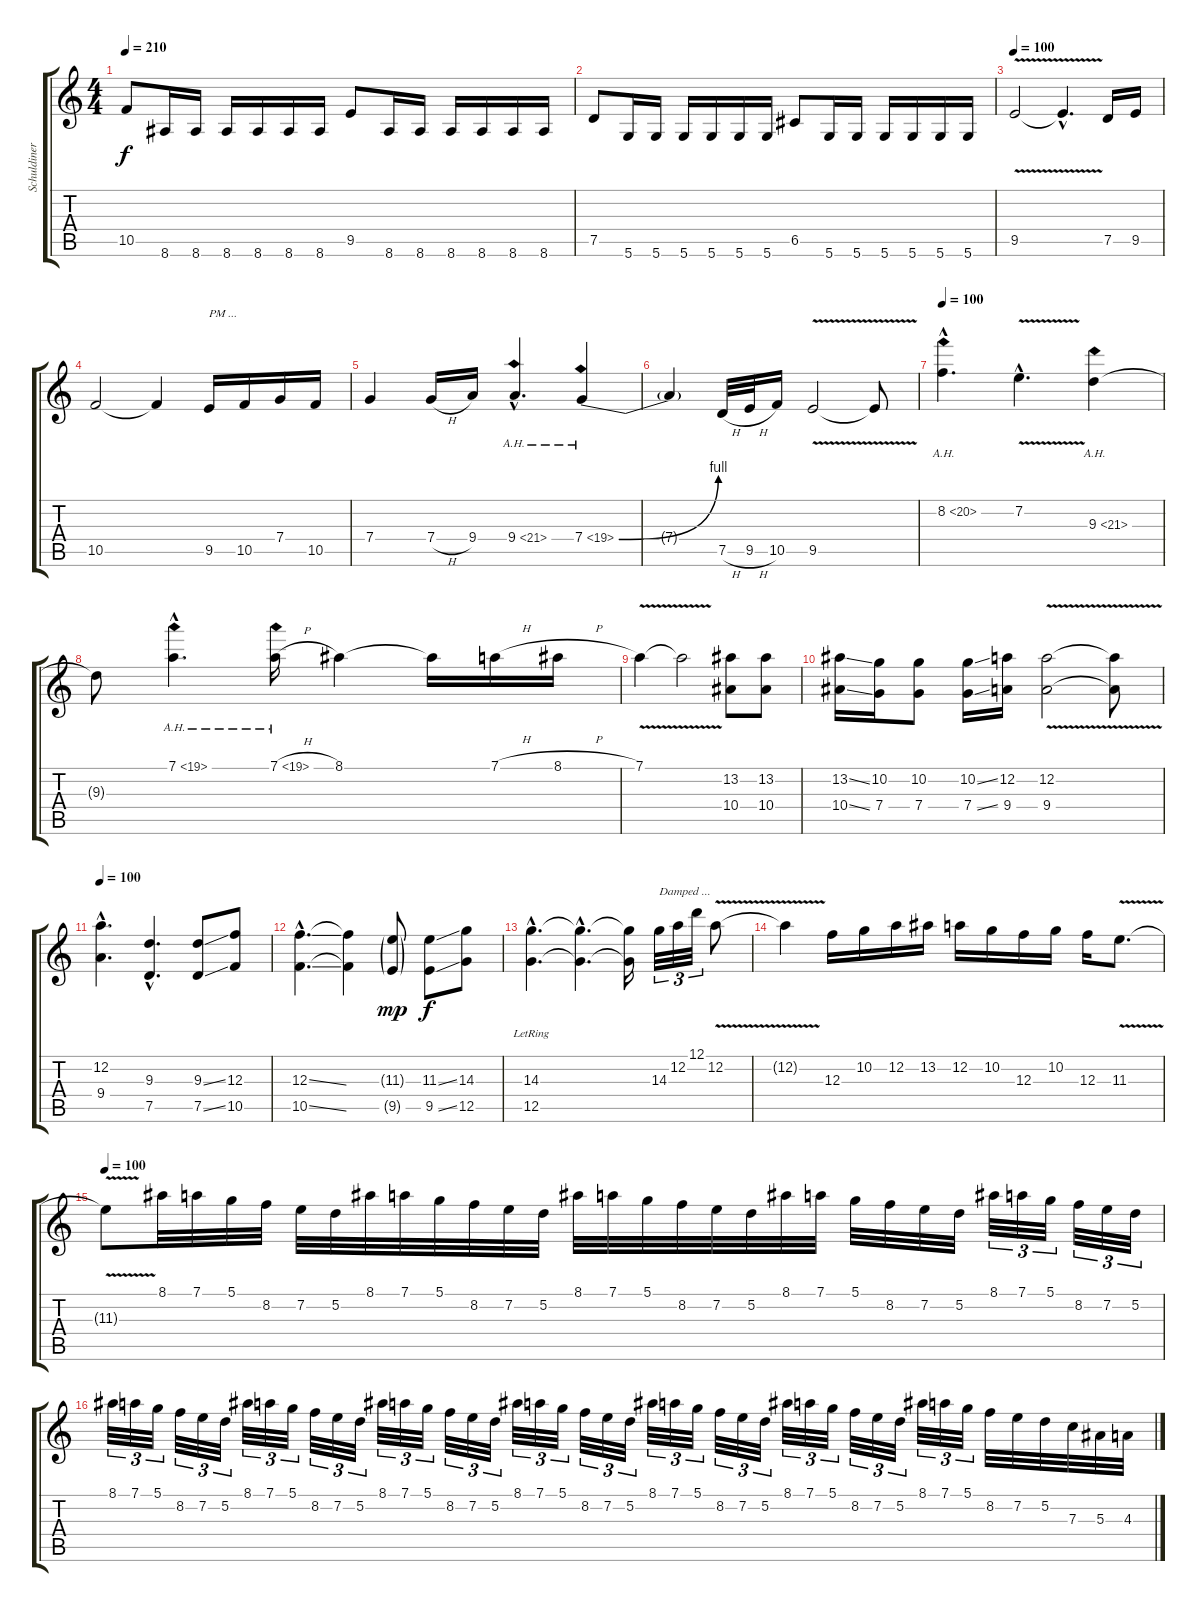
\track ("Schuldiner" "Schuldiner") {instrument distortionguitar}
\staff {score tabs}
\tuning (D4 A3 F3 C3 G2 D2) {hide}
\ts (4 4)
\tempo 210
\clef g2
\ks c
10.5.8{dy f} 8.6.16 8.6.16 8.6.16 8.6.16 8.6.16 8.6.16 9.5.8 8.6.16 8.6.16 8.6.16 8.6.16 8.6.16 8.6.16 |
7.5.8 5.6.16 5.6.16 5.6.16 5.6.16 5.6.16 5.6.16 6.5.8 5.6.16 5.6.16 5.6.16 5.6.16 5.6.16 5.6.16 |
\tempo 100
9.5{v}.2{volume 16} 9.5{hac t}.4{d} 7.5.16 9.5.16 |
10.5.2 10.5{t}.4 9.5.16{txt "PM ..."} 10.5.16 7.4.16 10.5.16 |
7.4.4 7.4{h}.16 9.4.16 9.4{ah 12 hac}.4{d} 7.4{be (bend 0 0 60 4) ah 12}.4 |
7.4{t}.4 7.5{h}.32 9.5{h}.32 10.5.16 9.5{v}.2 9.5{t}.8 |
\tempo 100
8.2{ah 12 hac}.4{d} 7.2{v hac}.4{d} 9.3{ah 12}.4 |
9.3{t}.8 7.1{ah 12 hac}.4{d} 7.1{ah 12 h}.16 8.1.4 8.1{t}.16 7.1{h}.16 8.1{h}.16 |
7.1{v}.4 7.1{t}.2 (13.2 10.4).8 (13.2 10.4).8 |
(13.2{ss} 10.4{ss}).16 (10.2 7.4).16 (10.2 7.4).8 (10.2{ss} 7.4{ss}).16 (12.2 9.4).16 (12.2{v} 9.4{v}).2 (12.2{t} 9.4{t}).8 |
\tempo 100
(12.2{hac} 9.4{hac}).4{d} (9.3{hac} 7.5{hac}).4{d} (9.3{ss} 7.5{ss}).8 (12.3 10.5).8 |
(12.3{ss hac} 10.5{ss hac}).4{d} (12.3{t} 10.5{t}).4 (11.3{g} 9.5{g}).8{dy mp} (11.3{ss} 9.5{ss}).8{dy f} (14.3 12.5).8 |
(14.3{hac lr} 12.5{hac}).4{d} (14.3{hac t} 12.5{hac t}).4{d} (14.3{t} 12.5{t}).16 14.3.32{tu (3 2) txt "Damped ..."} 12.2.32{tu (3 2)} 12.1.32{tu (3 2)} 12.2{v}.8 |
12.2{t}.4 12.3.16 10.2.16 12.2.16 13.2.16 12.2.16 10.2.16 12.3.16 10.2.16 12.3.16 11.3{v}.8{d} |
\tempo 100
11.3{t}.8 8.1.32 7.1.32 5.1.32 8.2.32 7.2.32 5.2.32 8.1.32 7.1.32 5.1.32 8.2.32 7.2.32 5.2.32 8.1.32 7.1.32 5.1.32 8.2.32 7.2.32 5.2.32 8.1.32 7.1.32 5.1.32 8.2.32 7.2.32 5.2.32 8.1.32{tu (3 2)} 7.1.32{tu (3 2)} 5.1.32{tu (3 2)} 8.2.32{tu (3 2)} 7.2.32{tu (3 2)} 5.2.32{tu (3 2)} |
8.1.32{tu (3 2)} 7.1.32{tu (3 2)} 5.1.32{tu (3 2)} 8.2.32{tu (3 2)} 7.2.32{tu (3 2)} 5.2.32{tu (3 2)} 8.1.32{tu (3 2)} 7.1.32{tu (3 2)} 5.1.32{tu (3 2)} 8.2.32{tu (3 2)} 7.2.32{tu (3 2)} 5.2.32{tu (3 2)} 8.1.32{tu (3 2)} 7.1.32{tu (3 2)} 5.1.32{tu (3 2)} 8.2.32{tu (3 2)} 7.2.32{tu (3 2)} 5.2.32{tu (3 2)} 8.1.32{tu (3 2)} 7.1.32{tu (3 2)} 5.1.32{tu (3 2)} 8.2.32{tu (3 2)} 7.2.32{tu (3 2)} 5.2.32{tu (3 2)} 8.1.32{tu (3 2)} 7.1.32{tu (3 2)} 5.1.32{tu (3 2)} 8.2.32{tu (3 2)} 7.2.32{tu (3 2)} 5.2.32{tu (3 2)} 8.1.32{tu (3 2)} 7.1.32{tu (3 2)} 5.1.32{tu (3 2)} 8.2.32{tu (3 2)} 7.2.32{tu (3 2)} 5.2.32{tu (3 2)} 8.1.32{tu (3 2)} 7.1.32{tu (3 2)} 5.1.32{tu (3 2)} 8.2.32 7.2.32 5.2.32 7.3.32 5.3.32 4.3.32
